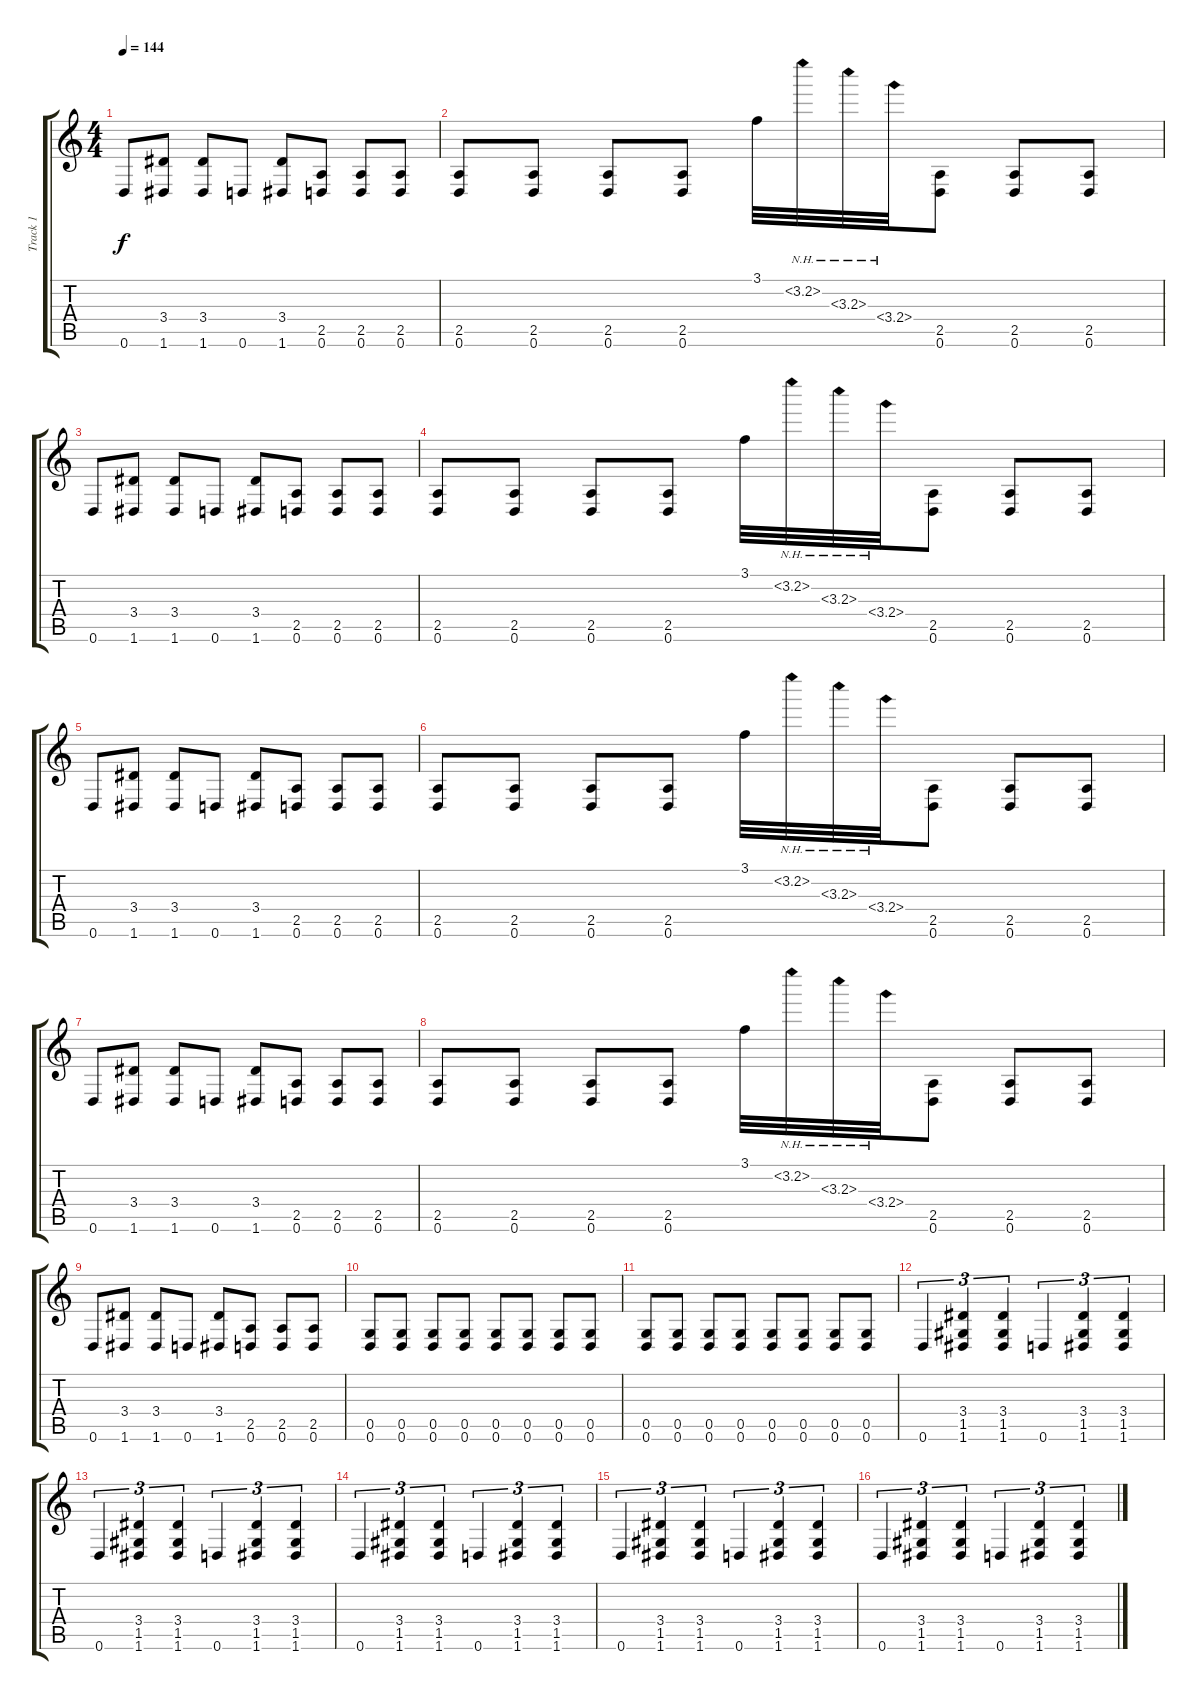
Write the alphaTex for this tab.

\track ("Track 1" "Track 1") {instrument distortionguitar}
\staff {score tabs}
\tuning (D4 A3 F3 C3 G2 D2) {hide}
\ts (4 4)
\tempo 144
\clef g2
\ks c
0.6.8{dy f} (3.4 1.6).8 (3.4 1.6).8 0.6.8 (3.4 1.6).8 (2.5 0.6).8 (2.5 0.6).8 (2.5 0.6).8 |
(2.5 0.6).8 (2.5 0.6).8 (2.5 0.6).8 (2.5 0.6).8 3.1.32 3.2{nh}.32 3.3{nh}.32 3.4{nh}.32 (2.5 0.6).8 (2.5 0.6).8 (2.5 0.6).8 |
0.6.8 (3.4 1.6).8 (3.4 1.6).8 0.6.8 (3.4 1.6).8 (2.5 0.6).8 (2.5 0.6).8 (2.5 0.6).8 |
(2.5 0.6).8 (2.5 0.6).8 (2.5 0.6).8 (2.5 0.6).8 3.1.32 3.2{nh}.32 3.3{nh}.32 3.4{nh}.32 (2.5 0.6).8 (2.5 0.6).8 (2.5 0.6).8 |
0.6.8 (3.4 1.6).8 (3.4 1.6).8 0.6.8 (3.4 1.6).8 (2.5 0.6).8 (2.5 0.6).8 (2.5 0.6).8 |
(2.5 0.6).8 (2.5 0.6).8 (2.5 0.6).8 (2.5 0.6).8 3.1.32 3.2{nh}.32 3.3{nh}.32 3.4{nh}.32 (2.5 0.6).8 (2.5 0.6).8 (2.5 0.6).8 |
0.6.8 (3.4 1.6).8 (3.4 1.6).8 0.6.8 (3.4 1.6).8 (2.5 0.6).8 (2.5 0.6).8 (2.5 0.6).8 |
(2.5 0.6).8 (2.5 0.6).8 (2.5 0.6).8 (2.5 0.6).8 3.1.32 3.2{nh}.32 3.3{nh}.32 3.4{nh}.32 (2.5 0.6).8 (2.5 0.6).8 (2.5 0.6).8 |
0.6.8 (3.4 1.6).8 (3.4 1.6).8 0.6.8 (3.4 1.6).8 (2.5 0.6).8 (2.5 0.6).8 (2.5 0.6).8 |
(0.5 0.6).8 (0.5 0.6).8 (0.5 0.6).8 (0.5 0.6).8 (0.5 0.6).8 (0.5 0.6).8 (0.5 0.6).8 (0.5 0.6).8 |
(0.5 0.6).8 (0.5 0.6).8 (0.5 0.6).8 (0.5 0.6).8 (0.5 0.6).8 (0.5 0.6).8 (0.5 0.6).8 (0.5 0.6).8 |
0.6.4{tu (3 2)} (3.4 1.5 1.6).4{tu (3 2)} (3.4 1.5 1.6).4{tu (3 2)} 0.6.4{tu (3 2)} (3.4 1.5 1.6).4{tu (3 2)} (3.4 1.5 1.6).4{tu (3 2)} |
0.6.4{tu (3 2)} (3.4 1.5 1.6).4{tu (3 2)} (3.4 1.5 1.6).4{tu (3 2)} 0.6.4{tu (3 2)} (3.4 1.5 1.6).4{tu (3 2)} (3.4 1.5 1.6).4{tu (3 2)} |
0.6.4{tu (3 2)} (3.4 1.5 1.6).4{tu (3 2)} (3.4 1.5 1.6).4{tu (3 2)} 0.6.4{tu (3 2)} (3.4 1.5 1.6).4{tu (3 2)} (3.4 1.5 1.6).4{tu (3 2)} |
0.6.4{tu (3 2)} (3.4 1.5 1.6).4{tu (3 2)} (3.4 1.5 1.6).4{tu (3 2)} 0.6.4{tu (3 2)} (3.4 1.5 1.6).4{tu (3 2)} (3.4 1.5 1.6).4{tu (3 2)} |
0.6.4{tu (3 2)} (3.4 1.5 1.6).4{tu (3 2)} (3.4 1.5 1.6).4{tu (3 2)} 0.6.4{tu (3 2)} (3.4 1.5 1.6).4{tu (3 2)} (3.4 1.5 1.6).4{tu (3 2)}
